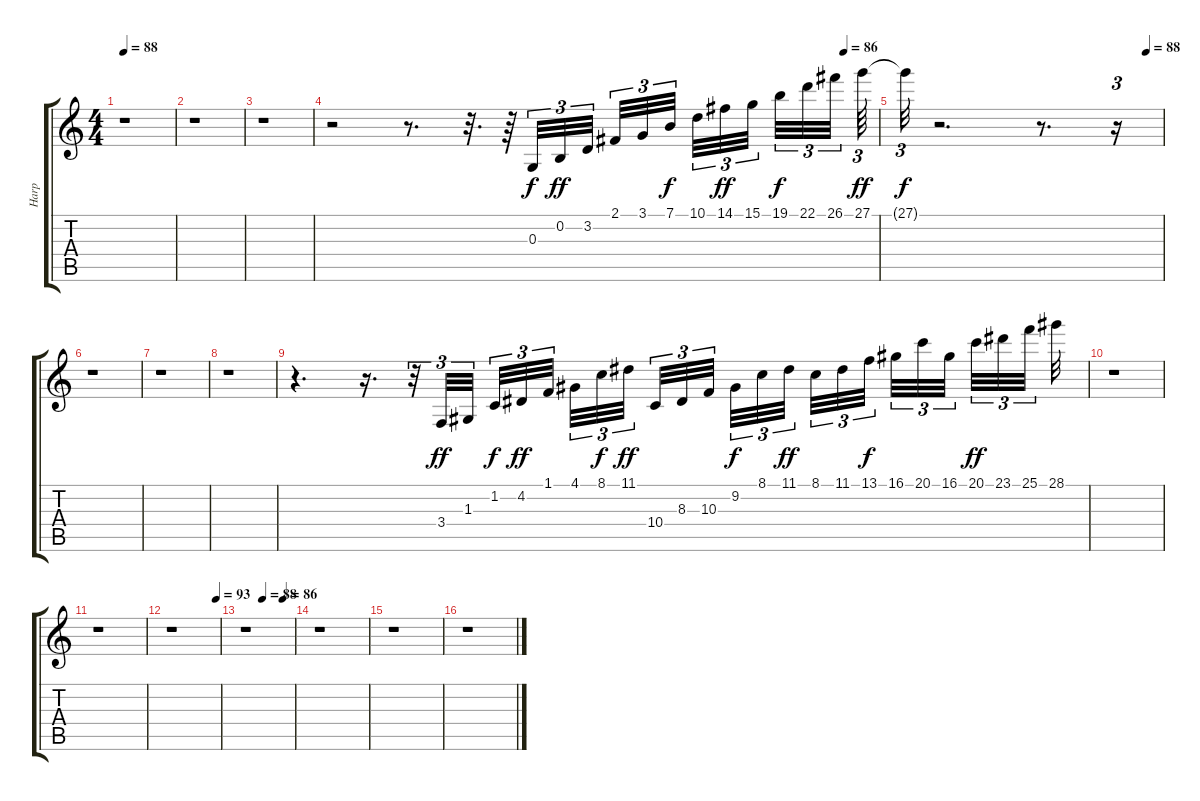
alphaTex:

\track ("Harp" "Harp") {instrument orchestralharp}
\staff {score tabs}
\tuning (E4 B3 G3 D3 A2 E2) {hide}
\ts (4 4)
\tempo 88
\clef g2
\ks c
r.1{dy f} |
r.1 |
r.1 |
\tempo (86 0.9375)
r.2 r.8{d} r.32{d} r.64 0.3.32{tu (3 2)} 0.2.32{tu (3 2) dy ff} 3.2.32{tu (3 2) beam splitsecondary} 2.1.32{tu (3 2)} 3.1.32{tu (3 2)} 7.1.32{tu (3 2) dy f beam splitsecondary} 10.1.32{tu (3 2)} 14.1.32{tu (3 2) dy ff} 15.1.32{tu (3 2) beam splitsecondary} 19.1.32{tu (3 2) dy f} 22.1.32{tu (3 2)} 26.1.32{tu (3 2)} 27.1.64{tu (3 2) dy ff} |
\tempo (88 0.9375)
27.1{t}.32{tu (3 2) dy f} r.2{d} r.8{d} r.16{tu (3 2)} |
r.1 |
r.1 |
r.1 |
r.4{d} r.16{d} r.32{tu (3 2)} 3.4.32{tu (3 2) dy ff} 1.3.32{tu (3 2) beam splitsecondary} 1.2.32{tu (3 2) dy f} 4.2.32{tu (3 2) dy ff} 1.1.32{tu (3 2) beam splitsecondary} 4.1.32{tu (3 2)} 8.1.32{tu (3 2) dy f} 11.1.32{tu (3 2) dy ff beam splitsecondary} 10.4.32{tu (3 2)} 8.3.32{tu (3 2)} 10.3.32{tu (3 2) beam splitsecondary} 9.2.32{tu (3 2) dy f} 8.1.32{tu (3 2)} 11.1.32{tu (3 2) dy ff beam splitsecondary} 8.1.32{tu (3 2)} 11.1.32{tu (3 2)} 13.1.32{tu (3 2) dy f beam splitsecondary} 16.1.32{tu (3 2)} 20.1.32{tu (3 2)} 16.1.32{tu (3 2) beam splitsecondary} 20.1.32{tu (3 2) dy ff} 23.1.32{tu (3 2)} 25.1.32{tu (3 2) beam splitsecondary} 28.1.32 |
r.1 |
r.1 |
\tempo (93 0.9375)
r.1 |
\tempo (88 0.3645833333333333)
\tempo (86 0.78125)
r.1 |
r.1 |
r.1 |
r.1
